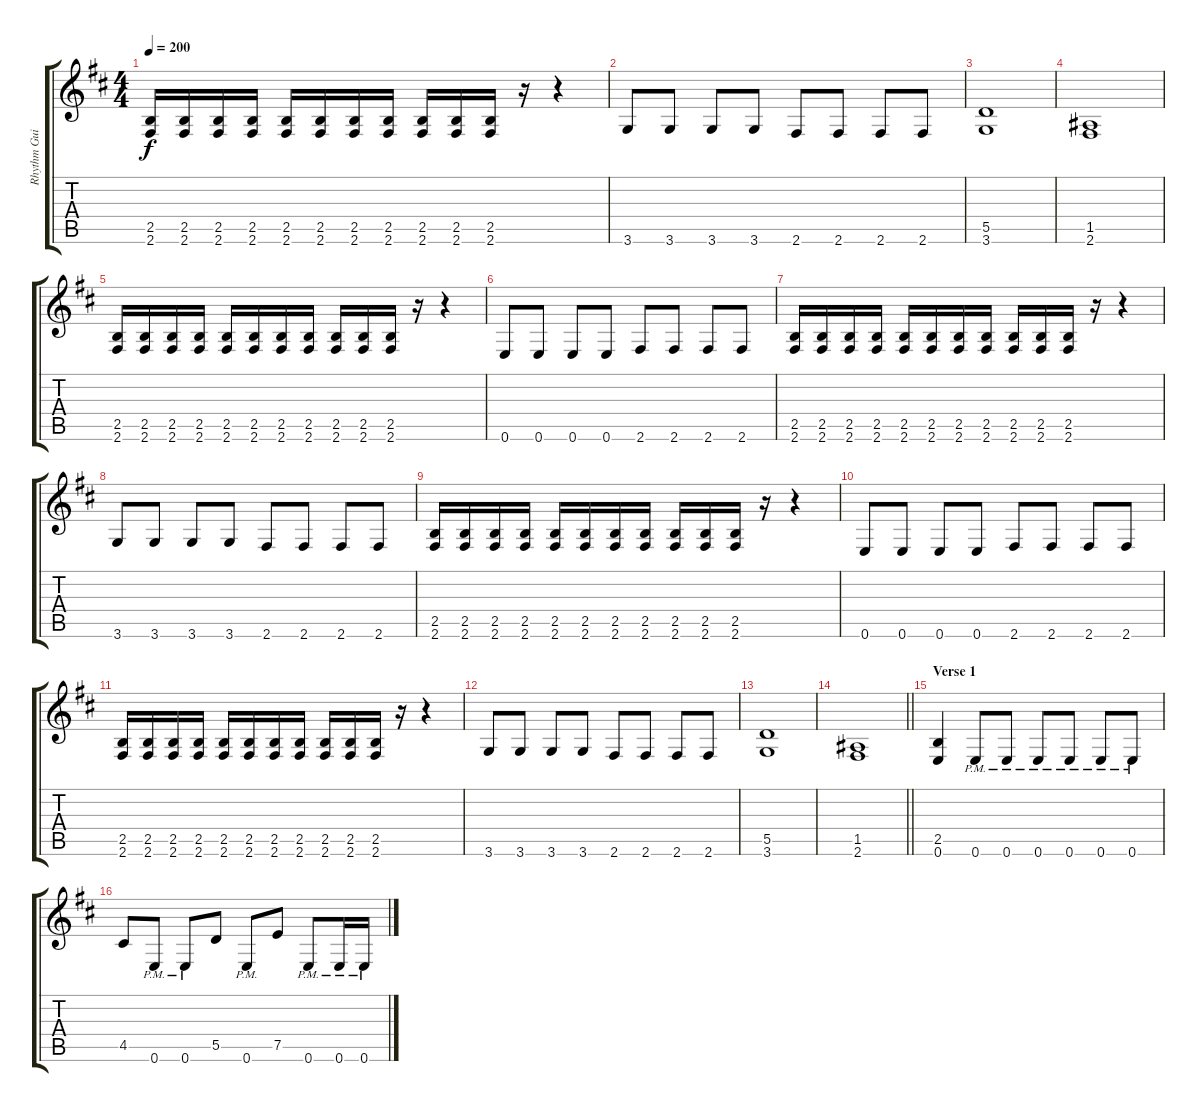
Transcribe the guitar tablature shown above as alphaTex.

\track ("Rhythm Guitar 2" "Rhythm Gui") {instrument distortionguitar}
\staff {score tabs}
\tuning (E4 B3 G3 D3 A2 E2) {hide}
\ts (4 4)
\tempo 200
\clef g2
\ks bminor
(2.5 2.6).16{dy f} (2.5 2.6).16 (2.5 2.6).16 (2.5 2.6).16 (2.5 2.6).16 (2.5 2.6).16 (2.5 2.6).16 (2.5 2.6).16 (2.5 2.6).16 (2.5 2.6).16 (2.5 2.6).16 r.16 r.4 |
3.6.8 3.6.8 3.6.8 3.6.8 2.6.8 2.6.8 2.6.8 2.6.8 |
(5.5 3.6).1 |
(1.5 2.6).1 |
(2.5 2.6).16 (2.5 2.6).16 (2.5 2.6).16 (2.5 2.6).16 (2.5 2.6).16 (2.5 2.6).16 (2.5 2.6).16 (2.5 2.6).16 (2.5 2.6).16 (2.5 2.6).16 (2.5 2.6).16 r.16 r.4 |
0.6.8 0.6.8 0.6.8 0.6.8 2.6.8 2.6.8 2.6.8 2.6.8 |
(2.5 2.6).16 (2.5 2.6).16 (2.5 2.6).16 (2.5 2.6).16 (2.5 2.6).16 (2.5 2.6).16 (2.5 2.6).16 (2.5 2.6).16 (2.5 2.6).16 (2.5 2.6).16 (2.5 2.6).16 r.16 r.4 |
3.6.8 3.6.8 3.6.8 3.6.8 2.6.8 2.6.8 2.6.8 2.6.8 |
(2.5 2.6).16 (2.5 2.6).16 (2.5 2.6).16 (2.5 2.6).16 (2.5 2.6).16 (2.5 2.6).16 (2.5 2.6).16 (2.5 2.6).16 (2.5 2.6).16 (2.5 2.6).16 (2.5 2.6).16 r.16 r.4 |
0.6.8 0.6.8 0.6.8 0.6.8 2.6.8 2.6.8 2.6.8 2.6.8 |
(2.5 2.6).16 (2.5 2.6).16 (2.5 2.6).16 (2.5 2.6).16 (2.5 2.6).16 (2.5 2.6).16 (2.5 2.6).16 (2.5 2.6).16 (2.5 2.6).16 (2.5 2.6).16 (2.5 2.6).16 r.16 r.4 |
3.6.8 3.6.8 3.6.8 3.6.8 2.6.8 2.6.8 2.6.8 2.6.8 |
(5.5 3.6).1 |
\barLineRight lightlight
(1.5 2.6).1 |
\section ("" "Verse 1")
(2.5 0.6).4 0.6{pm}.8 0.6{pm}.8 0.6{pm}.8 0.6{pm}.8 0.6{pm}.8 0.6{pm}.8 |
4.5.8 0.6{pm}.8 0.6{pm}.8 5.5.8 0.6{pm}.8 7.5.8 0.6{pm}.8 0.6{pm}.16 0.6{pm}.16
